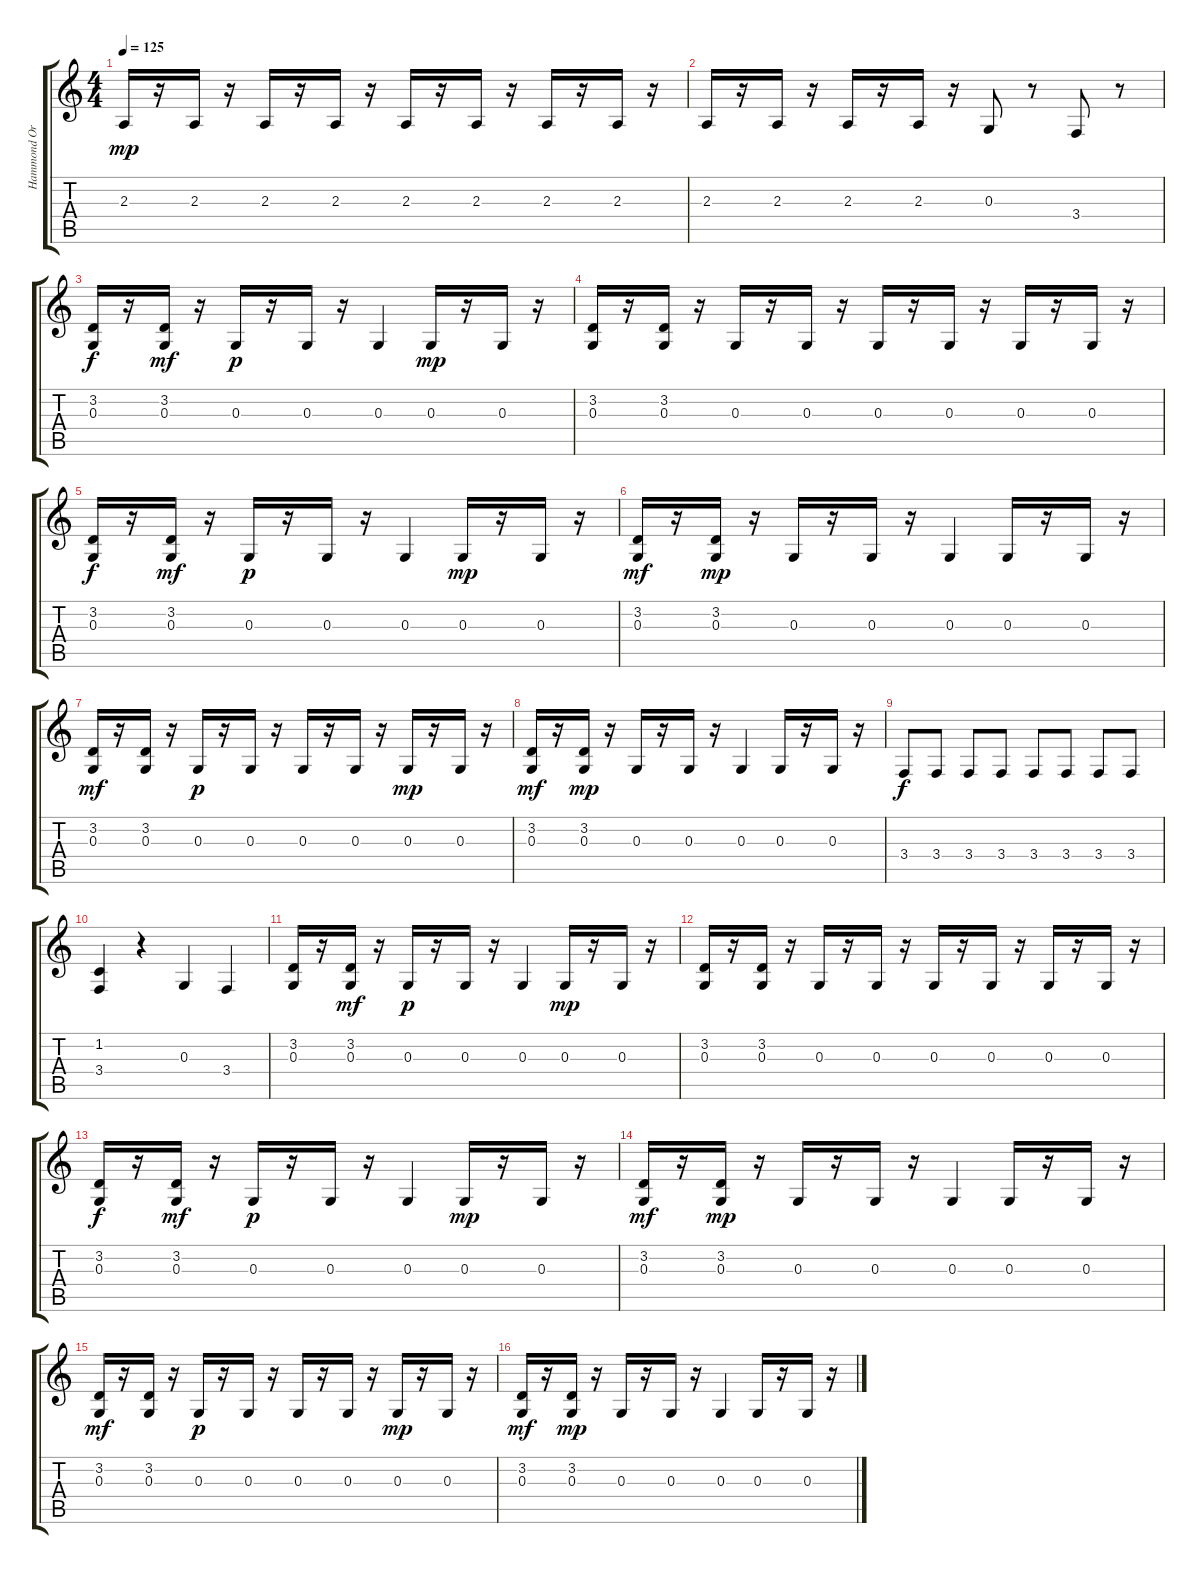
\track ("Hammond Organ" "Hammond Or") {instrument drawbarorgan}
\staff {score tabs}
\tuning (E4 B3 G3 D3 A2 E2) {hide}
\ts (4 4)
\tempo 125
\clef g2
\ks c
2.3.16{dy mp} r.16 2.3.16 r.16 2.3.16 r.16 2.3.16 r.16 2.3.16 r.16 2.3.16 r.16 2.3.16 r.16 2.3.16 r.16 |
2.3.16 r.16 2.3.16 r.16 2.3.16 r.16 2.3.16 r.16 0.3.8 r.8 3.4.8 r.8 |
(3.2 0.3).16{dy f} r.16 (3.2 0.3).16{dy mf} r.16 0.3.16{dy p} r.16 0.3.16 r.16 0.3.4 0.3.16{dy mp} r.16 0.3.16 r.16 |
(3.2 0.3).16 r.16 (3.2 0.3).16 r.16 0.3.16 r.16 0.3.16 r.16 0.3.16 r.16 0.3.16 r.16 0.3.16 r.16 0.3.16 r.16 |
(3.2 0.3).16{dy f} r.16 (3.2 0.3).16{dy mf} r.16 0.3.16{dy p} r.16 0.3.16 r.16 0.3.4 0.3.16{dy mp} r.16 0.3.16 r.16 |
(3.2 0.3).16{dy mf} r.16 (3.2 0.3).16{dy mp} r.16 0.3.16 r.16 0.3.16 r.16 0.3.4 0.3.16 r.16 0.3.16 r.16 |
(3.2 0.3).16{dy mf} r.16 (3.2 0.3).16 r.16 0.3.16{dy p} r.16 0.3.16 r.16 0.3.16 r.16 0.3.16 r.16 0.3.16{dy mp} r.16 0.3.16 r.16 |
(3.2 0.3).16{dy mf} r.16 (3.2 0.3).16{dy mp} r.16 0.3.16 r.16 0.3.16 r.16 0.3.4 0.3.16 r.16 0.3.16 r.16 |
3.4.8{dy f} 3.4.8 3.4.8 3.4.8 3.4.8 3.4.8 3.4.8 3.4.8 |
(1.2 3.4).4 r.4 0.3.4 3.4.4 |
(3.2 0.3).16 r.16 (3.2 0.3).16{dy mf} r.16 0.3.16{dy p} r.16 0.3.16 r.16 0.3.4 0.3.16{dy mp} r.16 0.3.16 r.16 |
(3.2 0.3).16 r.16 (3.2 0.3).16 r.16 0.3.16 r.16 0.3.16 r.16 0.3.16 r.16 0.3.16 r.16 0.3.16 r.16 0.3.16 r.16 |
(3.2 0.3).16{dy f} r.16 (3.2 0.3).16{dy mf} r.16 0.3.16{dy p} r.16 0.3.16 r.16 0.3.4 0.3.16{dy mp} r.16 0.3.16 r.16 |
(3.2 0.3).16{dy mf} r.16 (3.2 0.3).16{dy mp} r.16 0.3.16 r.16 0.3.16 r.16 0.3.4 0.3.16 r.16 0.3.16 r.16 |
(3.2 0.3).16{dy mf} r.16 (3.2 0.3).16 r.16 0.3.16{dy p} r.16 0.3.16 r.16 0.3.16 r.16 0.3.16 r.16 0.3.16{dy mp} r.16 0.3.16 r.16 |
(3.2 0.3).16{dy mf} r.16 (3.2 0.3).16{dy mp} r.16 0.3.16 r.16 0.3.16 r.16 0.3.4 0.3.16 r.16 0.3.16 r.16
